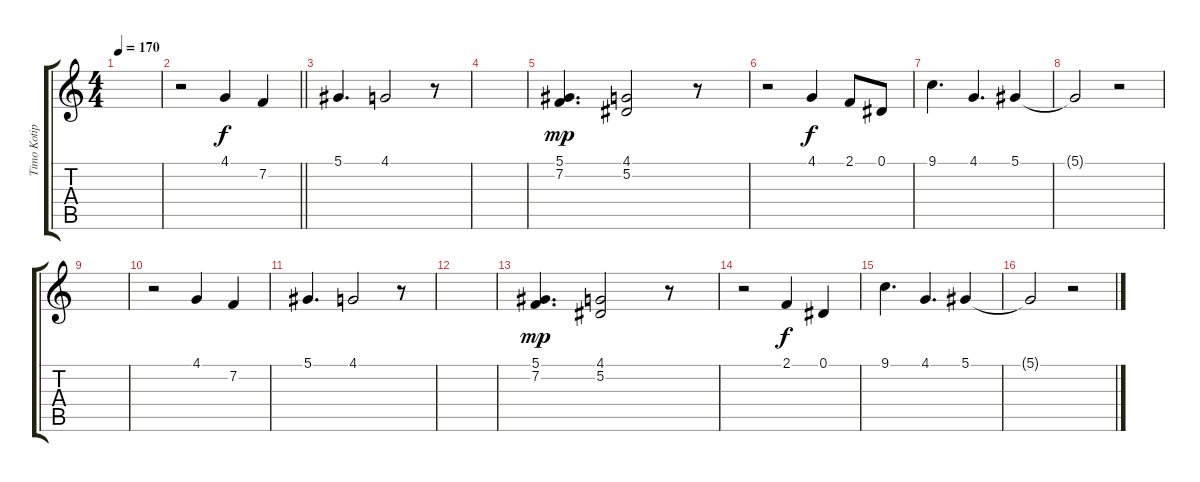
\track ("Timo Kotipelto" "Timo Kotip") {instrument tenorsax}
\staff {score tabs}
\tuning (Eb4 Bb3 Gb3 Db3 Ab2 Eb2) {hide}
\ts (4 4)
\tempo 170
\clef g2
\ks c
|
\barLineRight lightlight
r.2 4.1.4 7.2.4 |
5.1.4{d} 4.1.2 r.8 |
|
(5.1 7.2).4{d dy mp} (4.1 5.2).2 r.8 |
r.2 4.1.4{dy f} 2.1.8 0.1.8 |
9.1.4{d} 4.1.4{d} 5.1.4 |
5.1{t}.2 r.2 |
|
r.2 4.1.4 7.2.4 |
5.1.4{d} 4.1.2 r.8 |
|
(5.1 7.2).4{d dy mp} (4.1 5.2).2 r.8 |
r.2 2.1.4{dy f} 0.1.4 |
9.1.4{d} 4.1.4{d} 5.1.4 |
5.1{t}.2 r.2
